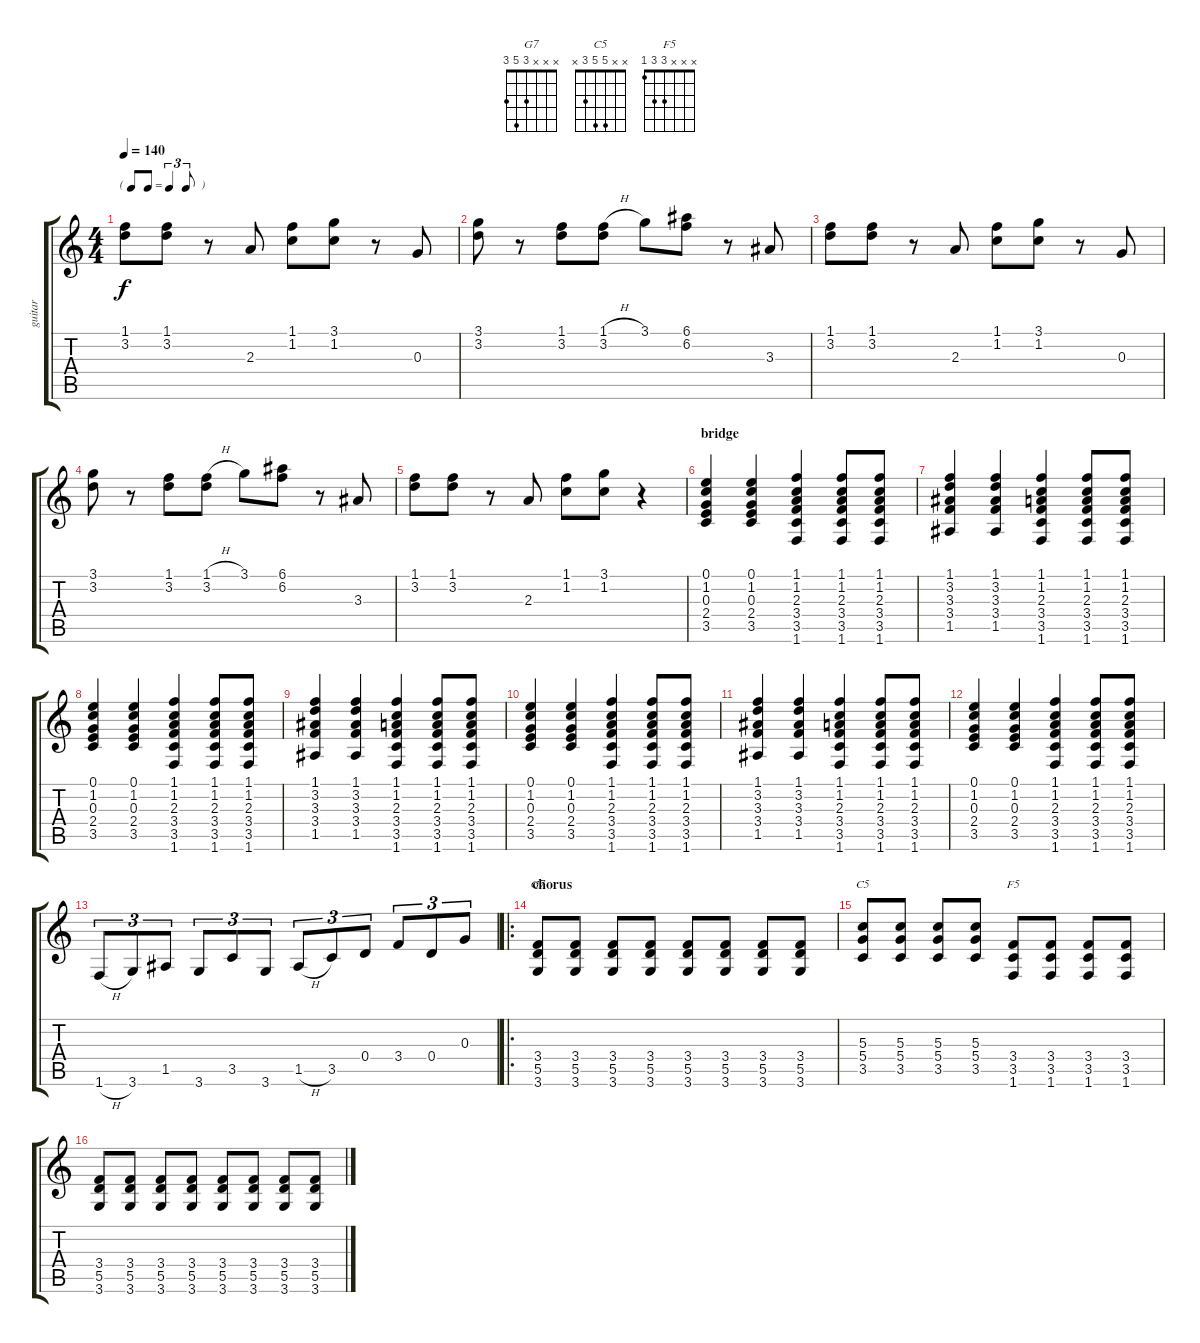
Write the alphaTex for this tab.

\track ("guitar" "guitar") {instrument overdrivenguitar}
\staff {score tabs}
\tuning (E4 B3 G3 D3 A2 E2) {hide}
\chord ("G7" x x x 3 5 3)
\chord ("C5" x x 5 5 3 x)
\chord ("F5" x x x 3 3 1)
\ts (4 4)
\tf triplet8th
\tempo 140
\clef g2
\ks c
(1.1 3.2).8{dy f} (1.1 3.2).8 r.8 2.3.8 (1.1 1.2).8 (3.1 1.2).8 r.8 0.3.8 |
(3.1 3.2).8 r.8 (1.1 3.2).8 (1.1{h} 3.2).8 3.1.8 (6.1 6.2).8 r.8 3.3.8 |
(1.1 3.2).8 (1.1 3.2).8 r.8 2.3.8 (1.1 1.2).8 (3.1 1.2).8 r.8 0.3.8 |
(3.1 3.2).8 r.8 (1.1 3.2).8 (1.1{h} 3.2).8 3.1.8 (6.1 6.2).8 r.8 3.3.8 |
(1.1 3.2).8 (1.1 3.2).8 r.8 2.3.8 (1.1 1.2).8 (3.1 1.2).8 r.4 |
\section ("" "bridge")
(0.1 1.2 0.3 2.4 3.5).4 (0.1 1.2 0.3 2.4 3.5).4 (1.1 1.2 2.3 3.4 3.5 1.6).4 (1.1 1.2 2.3 3.4 3.5 1.6).8 (1.1 1.2 2.3 3.4 3.5 1.6).8 |
(1.1 3.2 3.3 3.4 1.5).4 (1.1 3.2 3.3 3.4 1.5).4 (1.1 1.2 2.3 3.4 3.5 1.6).4 (1.1 1.2 2.3 3.4 3.5 1.6).8 (1.1 1.2 2.3 3.4 3.5 1.6).8 |
(0.1 1.2 0.3 2.4 3.5).4 (0.1 1.2 0.3 2.4 3.5).4 (1.1 1.2 2.3 3.4 3.5 1.6).4 (1.1 1.2 2.3 3.4 3.5 1.6).8 (1.1 1.2 2.3 3.4 3.5 1.6).8 |
(1.1 3.2 3.3 3.4 1.5).4 (1.1 3.2 3.3 3.4 1.5).4 (1.1 1.2 2.3 3.4 3.5 1.6).4 (1.1 1.2 2.3 3.4 3.5 1.6).8 (1.1 1.2 2.3 3.4 3.5 1.6).8 |
(0.1 1.2 0.3 2.4 3.5).4 (0.1 1.2 0.3 2.4 3.5).4 (1.1 1.2 2.3 3.4 3.5 1.6).4 (1.1 1.2 2.3 3.4 3.5 1.6).8 (1.1 1.2 2.3 3.4 3.5 1.6).8 |
(1.1 3.2 3.3 3.4 1.5).4 (1.1 3.2 3.3 3.4 1.5).4 (1.1 1.2 2.3 3.4 3.5 1.6).4 (1.1 1.2 2.3 3.4 3.5 1.6).8 (1.1 1.2 2.3 3.4 3.5 1.6).8 |
(0.1 1.2 0.3 2.4 3.5).4 (0.1 1.2 0.3 2.4 3.5).4 (1.1 1.2 2.3 3.4 3.5 1.6).4 (1.1 1.2 2.3 3.4 3.5 1.6).8 (1.1 1.2 2.3 3.4 3.5 1.6).8 |
1.6{h}.8{tu (3 2)} 3.6.8{tu (3 2)} 1.5.8{tu (3 2)} 3.6.8{tu (3 2)} 3.5.8{tu (3 2)} 3.6.8{tu (3 2)} 1.5{h}.8{tu (3 2)} 3.5.8{tu (3 2)} 0.4.8{tu (3 2)} 3.4.8{tu (3 2)} 0.4.8{tu (3 2)} 0.3.8{tu (3 2)} |
\ro
\section ("" "chorus")
(3.4 5.5 3.6).8{ch "G7"} (3.4 5.5 3.6).8 (3.4 5.5 3.6).8 (3.4 5.5 3.6).8 (3.4 5.5 3.6).8 (3.4 5.5 3.6).8 (3.4 5.5 3.6).8 (3.4 5.5 3.6).8 |
(5.3 5.4 3.5).8{ch "C5"} (5.3 5.4 3.5).8 (5.3 5.4 3.5).8 (5.3 5.4 3.5).8 (3.4 3.5 1.6).8{ch "F5"} (3.4 3.5 1.6).8 (3.4 3.5 1.6).8 (3.4 3.5 1.6).8 |
(3.4 5.5 3.6).8 (3.4 5.5 3.6).8 (3.4 5.5 3.6).8 (3.4 5.5 3.6).8 (3.4 5.5 3.6).8 (3.4 5.5 3.6).8 (3.4 5.5 3.6).8 (3.4 5.5 3.6).8
